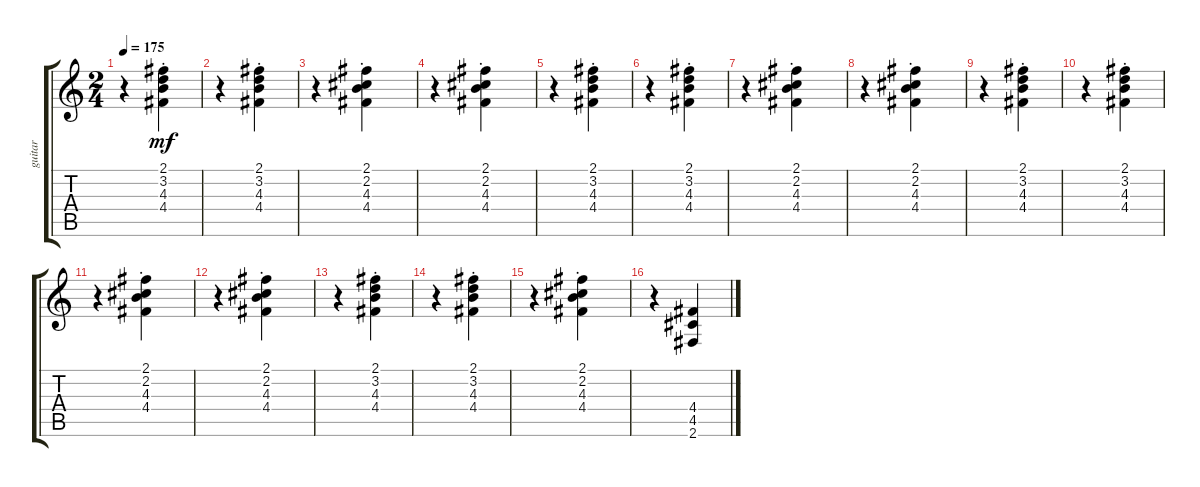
\track ("guitar" "guitar") {instrument acousticguitarsteel}
\staff {score tabs}
\tuning (E4 B3 G3 D3 A2 E2) {hide}
\ts (2 4)
\tempo 175
\clef g2
\ks c
r.4{dy mf} (2.1{st} 3.2{st} 4.3{st} 4.4{st}).4 |
r.4 (2.1{st} 3.2{st} 4.3{st} 4.4{st}).4 |
r.4 (2.1{st} 2.2{st} 4.3{st} 4.4{st}).4 |
r.4 (2.1{st} 2.2{st} 4.3{st} 4.4{st}).4 |
r.4 (2.1{st} 3.2{st} 4.3{st} 4.4{st}).4 |
r.4 (2.1{st} 3.2{st} 4.3{st} 4.4{st}).4 |
r.4 (2.1{st} 2.2{st} 4.3{st} 4.4{st}).4 |
r.4 (2.1{st} 2.2{st} 4.3{st} 4.4{st}).4 |
r.4 (2.1{st} 3.2{st} 4.3{st} 4.4{st}).4 |
r.4 (2.1{st} 3.2{st} 4.3{st} 4.4{st}).4 |
r.4 (2.1{st} 2.2{st} 4.3{st} 4.4{st}).4 |
r.4 (2.1{st} 2.2{st} 4.3{st} 4.4{st}).4 |
r.4 (2.1{st} 3.2{st} 4.3{st} 4.4{st}).4 |
r.4 (2.1{st} 3.2{st} 4.3{st} 4.4{st}).4 |
r.4 (2.1{st} 2.2{st} 4.3{st} 4.4{st}).4 |
r.4 (4.4{sl} 4.5{sl} 2.6{sl}).4{instrument overdrivenguitar}
